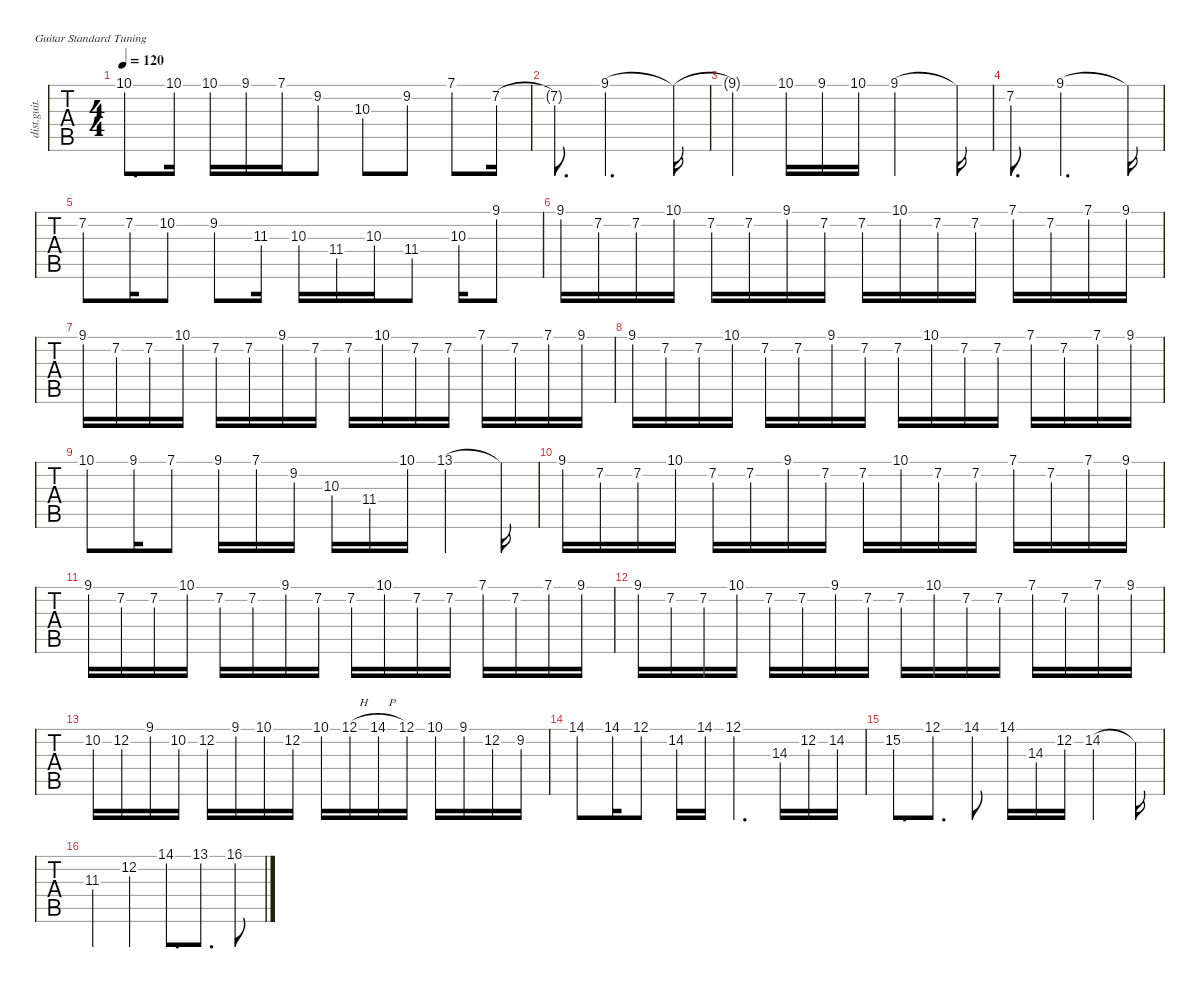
\defaultSystemsLayout 4
\hideDynamics
\bracketExtendMode nobrackets
\track ("Lead Guitar 2" "dist.guit.") {instrument distortionguitar}
\staff {tabs}
\tuning (E4 B3 G3 D3 A2 E2)
\ts (4 4)
\tempo 120
\clef g2
\ks c
10.1.8{d dy f beam Down} 10.1.16{beam Down} 10.1.16{beam Down} 9.1{acc #}.16{beam Down} 7.1.16{beam Down} 9.2{acc #}.8{beam Down} 10.3.8{beam Down} 9.2{acc #}.8{beam Down} 7.1.8{beam Down} 7.2{acc #}.16{beam Down} |
7.2{t acc #}.8{d beam Down} 9.1{acc #}.2{d beam Down} 9.1{t acc #}.16{beam Down} |
9.1{t acc #}.4{beam Down} 10.1.16{beam Down} 9.1{acc #}.16{beam Down} 10.1.16{beam Down} 9.1{acc #}.2{beam Down} 9.1{t acc #}.16{beam Down} |
7.2{acc #}.8{d beam Down} 9.1{acc #}.2{d beam Down} 9.1{t acc #}.16{beam Down} |
7.2{acc #}.8{beam Down} 7.2{acc #}.16{beam Down} 10.2.8{beam Down} 9.2{acc #}.8{beam Down} 11.3{acc #}.16{beam Down} 10.3.16{beam Down} 11.4{acc #}.16{beam Down} 10.3.16{beam Down} 11.4{acc #}.8{beam Down} 10.3.16{beam Down} 9.1{acc #}.8{beam Down} |
9.1{acc #}.16{beam Down} 7.2{acc #}.16{beam Down} 7.2{acc #}.16{beam Down} 10.1.16{beam Down} 7.2{acc #}.16{beam Down} 7.2{acc #}.16{beam Down} 9.1{acc #}.16{beam Down} 7.2{acc #}.16{beam Down} 7.2{acc #}.16{beam Down} 10.1.16{beam Down} 7.2{acc #}.16{beam Down} 7.2{acc #}.16{beam Down} 7.1.16{beam Down} 7.2{acc #}.16{beam Down} 7.1.16{beam Down} 9.1{acc #}.16{beam Down} |
9.1{acc #}.16{beam Down} 7.2{acc #}.16{beam Down} 7.2{acc #}.16{beam Down} 10.1.16{beam Down} 7.2{acc #}.16{beam Down} 7.2{acc #}.16{beam Down} 9.1{acc #}.16{beam Down} 7.2{acc #}.16{beam Down} 7.2{acc #}.16{beam Down} 10.1.16{beam Down} 7.2{acc #}.16{beam Down} 7.2{acc #}.16{beam Down} 7.1.16{beam Down} 7.2{acc #}.16{beam Down} 7.1.16{beam Down} 9.1{acc #}.16{beam Down} |
9.1{acc #}.16{beam Down} 7.2{acc #}.16{beam Down} 7.2{acc #}.16{beam Down} 10.1.16{beam Down} 7.2{acc #}.16{beam Down} 7.2{acc #}.16{beam Down} 9.1{acc #}.16{beam Down} 7.2{acc #}.16{beam Down} 7.2{acc #}.16{beam Down} 10.1.16{beam Down} 7.2{acc #}.16{beam Down} 7.2{acc #}.16{beam Down} 7.1.16{beam Down} 7.2{acc #}.16{beam Down} 7.1.16{beam Down} 9.1{acc #}.16{beam Down} |
10.1.8{beam Down} 9.1{acc #}.16{beam Down} 7.1.8{beam Down} 9.1{acc #}.16{beam Down} 7.1.16{beam Down} 9.2{acc #}.16{beam Down} 10.3.16{beam Down} 11.4{acc #}.16{beam Down} 10.1.16{beam Down} 13.1.4{beam Down} 13.1{t}.16{beam Down} |
9.1{acc #}.16{beam Down} 7.2{acc #}.16{beam Down} 7.2{acc #}.16{beam Down} 10.1.16{beam Down} 7.2{acc #}.16{beam Down} 7.2{acc #}.16{beam Down} 9.1{acc #}.16{beam Down} 7.2{acc #}.16{beam Down} 7.2{acc #}.16{beam Down} 10.1.16{beam Down} 7.2{acc #}.16{beam Down} 7.2{acc #}.16{beam Down} 7.1.16{beam Down} 7.2{acc #}.16{beam Down} 7.1.16{beam Down} 9.1{acc #}.16{beam Down} |
9.1{acc #}.16{beam Down} 7.2{acc #}.16{beam Down} 7.2{acc #}.16{beam Down} 10.1.16{beam Down} 7.2{acc #}.16{beam Down} 7.2{acc #}.16{beam Down} 9.1{acc #}.16{beam Down} 7.2{acc #}.16{beam Down} 7.2{acc #}.16{beam Down} 10.1.16{beam Down} 7.2{acc #}.16{beam Down} 7.2{acc #}.16{beam Down} 7.1.16{beam Down} 7.2{acc #}.16{beam Down} 7.1.16{beam Down} 9.1{acc #}.16{beam Down} |
9.1{acc #}.16{beam Down} 7.2{acc #}.16{beam Down} 7.2{acc #}.16{beam Down} 10.1.16{beam Down} 7.2{acc #}.16{beam Down} 7.2{acc #}.16{beam Down} 9.1{acc #}.16{beam Down} 7.2{acc #}.16{beam Down} 7.2{acc #}.16{beam Down} 10.1.16{beam Down} 7.2{acc #}.16{beam Down} 7.2{acc #}.16{beam Down} 7.1.16{beam Down} 7.2{acc #}.16{beam Down} 7.1.16{beam Down} 9.1{acc #}.16{beam Down} |
10.2.16{beam Down} 12.2.16{beam Down} 9.1{acc #}.16{beam Down} 10.2.16{beam Down} 12.2.16{beam Down} 9.1{acc #}.16{beam Down} 10.1.16{beam Down} 12.2.16{beam Down} 10.1.16{beam Down} 12.1{h}.16{beam Down} 14.1{h acc #}.16{beam Down} 12.1.16{beam Down} 10.1.16{beam Down} 9.1{acc #}.16{beam Down} 12.2.16{beam Down} 9.2{acc #}.16{beam Down} |
14.1{acc #}.8{beam Down} 14.1{acc #}.16{beam Down} 12.1.8{beam Down} 14.2{acc #}.16{beam Down} 14.1{acc #}.16{beam Down} 12.1.4{d beam Down} 14.3.16{beam Down} 12.2.16{beam Down} 14.2{acc #}.16{beam Down} |
15.2.8{d beam Down} 12.1.8{d beam Down} 14.1{acc #}.8{beam Down} 14.1{acc #}.16{beam Down} 14.3.16{beam Down} 12.2.16{beam Down} 14.2{acc #}.4{beam Down} 14.2{t acc #}.16{beam Down} |
11.3{acc #}.4{beam Down} 12.2.4{beam Down} 14.1{acc #}.8{d beam Down} 13.1.8{d beam Down} 16.1{acc #}.8{beam Down}
